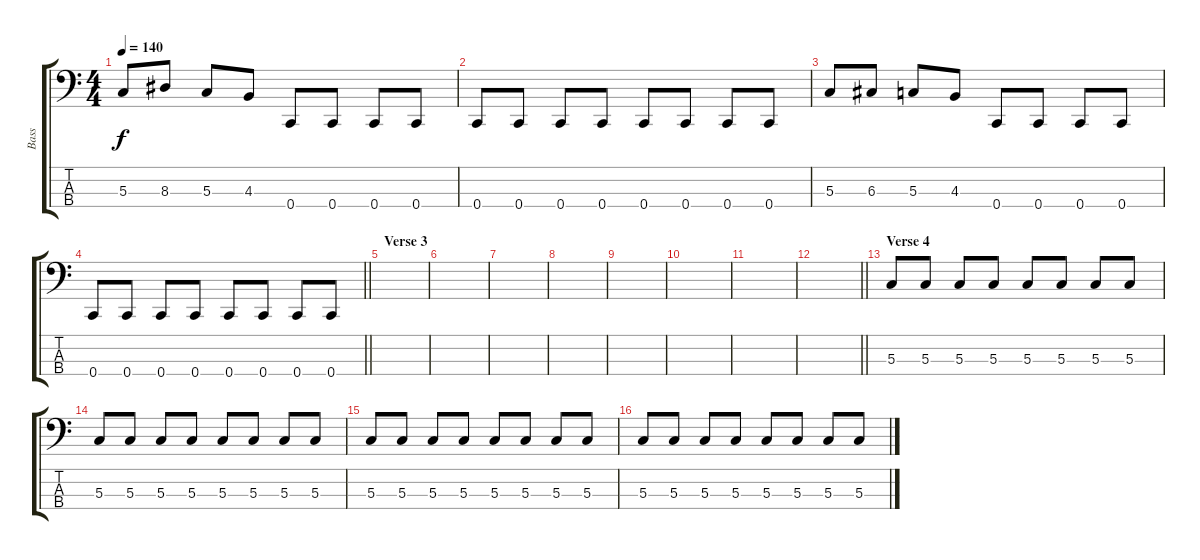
\track ("Bass" "Bass") {instrument electricbassfinger}
\staff {score tabs}
\tuning (F2 C2 G1 C1) {hide}
\ts (4 4)
\tempo 140
\clef f4
\ks c
5.3.8{dy f} 8.3.8 5.3.8 4.3.8 0.4.8 0.4.8 0.4.8 0.4.8 |
0.4.8 0.4.8 0.4.8 0.4.8 0.4.8 0.4.8 0.4.8 0.4.8 |
5.3.8 6.3.8 5.3.8 4.3.8 0.4.8 0.4.8 0.4.8 0.4.8 |
\barLineRight lightlight
0.4.8 0.4.8 0.4.8 0.4.8 0.4.8 0.4.8 0.4.8 0.4.8 |
\section ("" "Verse 3")
|
|
|
|
|
|
|
\barLineRight lightlight
|
\section ("" "Verse 4")
5.3.8{volume 7} 5.3.8 5.3.8 5.3.8 5.3.8 5.3.8 5.3.8 5.3.8 |
5.3.8 5.3.8 5.3.8 5.3.8 5.3.8 5.3.8 5.3.8 5.3.8 |
5.3.8 5.3.8 5.3.8 5.3.8 5.3.8 5.3.8 5.3.8 5.3.8 |
5.3.8 5.3.8 5.3.8 5.3.8 5.3.8 5.3.8 5.3.8 5.3.8
